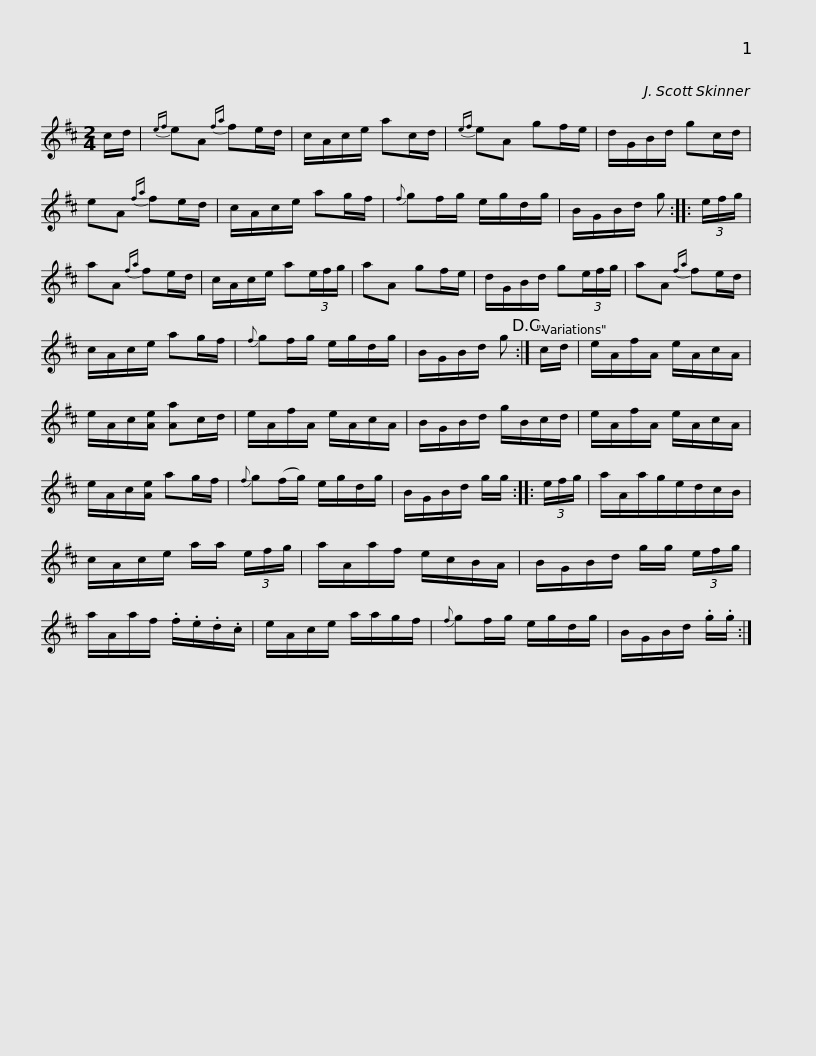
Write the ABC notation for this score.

X:1
L:1/8
M:2/4
I:linebreak $
K:D
V:1 treble
V:1
 c/d/ |{ef} eA{fa} fe/d/ | c/A/c/e/ ac/d/ |{ef} eA gf/e/ | d/G/B/d/ gc/d/ | %5
 eA{fa} fe/d/ | c/A/c/e/ ag/f/ |${f} gf/g/ e/g/d/g/ | B/G/B/d/ g :: (3e/f/g/ | %10
 aA{fa} fe/d/ | c/A/c/e/ a(3e/f/g/ | aA gf/e/ | d/G/B/d/ g(3e/f/g/ |$ aA{fa} fe/d/ | %15
 c/A/c/e/ ag/f/ |{f} gf/g/ e/g/d/g/ | B/G/B/d/ g!D.C.! :| c/d/ | e/A/f/A/ e/A/c/A/ | %20
 e/A/c/[Ae]/ [Aa]c/d/ |$ e/A/f/A/ e/A/c/A/ | B/G/B/d/ g/B/c/d/ | e/A/f/A/ e/A/c/A/ | e/A/c/[Ae]/ ag/f/ | %25
{f} g(f/g/) e/g/d/g/ | B/G/B/d/ g/g/ :: (3e/f/g/ |$ a/A/a/g/e/d/c/B/ | c/A/c/e/ a/a/ (3e/f/g/ | %30
 a/A/a/f/ e/c/B/A/ | B/G/B/d/ g/g/ (3e/f/g/ | a/A/a/f/ .f/.e/.d/.c/ |$ e/A/c/e/ a/a/g/f/ |{f} gf/g/ e/g/d/g/ | %35
 B/G/B/d/ .g/.g/ :| %36
